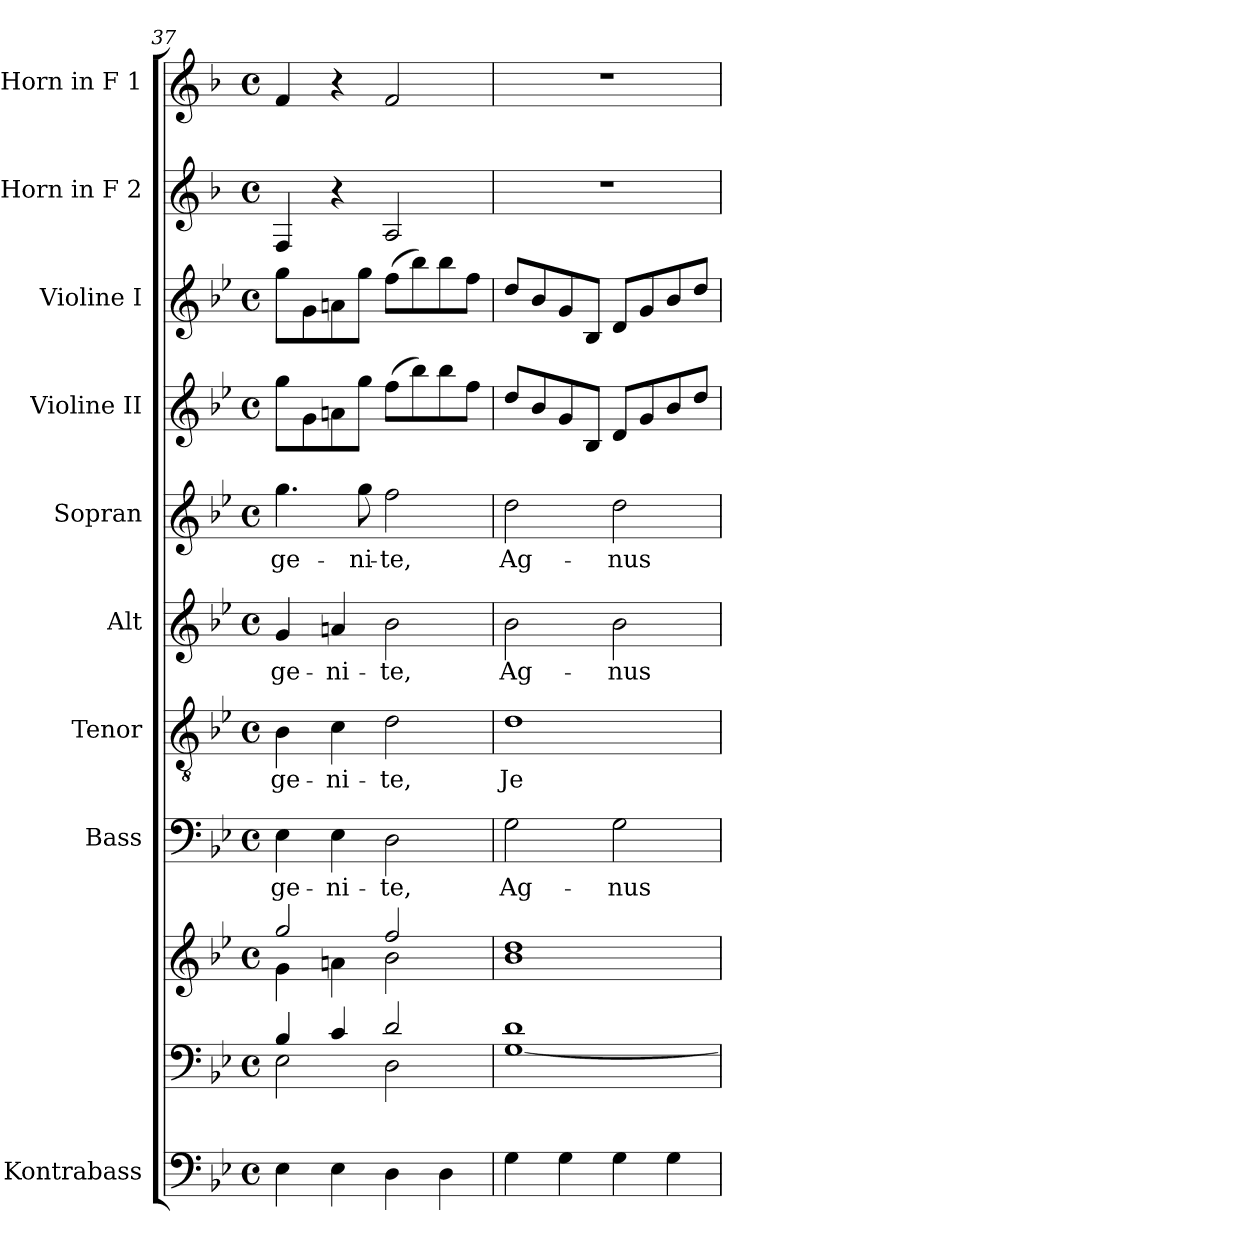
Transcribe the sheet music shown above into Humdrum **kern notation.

**kern	**kern	**kern	**kern	**text	**kern	**text	**kern	**text	**kern	**text	**kern	**kern	**kern	**kern
*part10	*part9	*part9	*part8	*part8	*part7	*part7	*part6	*part6	*part5	*part5	*part4	*part3	*part2	*part1
*staff11	*staff10	*staff9	*staff8	*staff8	*staff7	*staff7	*staff6	*staff6	*staff5	*staff5	*staff4	*staff3	*staff2	*staff1
*I"Kontrabass	*	*	*I"Bass	*	*I"Tenor	*	*I"Alt	*	*I"Sopran	*	*I"Violine II	*I"Violine I	*I"Horn in F 2	*I"Horn in F 1
*I'Kb.	*	*	*I'B.	*	*I'T.	*	*I'A.	*	*I'S.	*	*I'Vl. II	*I'Vl. I	*	*
!!LO:PB:g=z
*clefF4	*clefF4	*clefG2	*clefF4	*	*clefGv2	*	*clefG2	*	*clefG2	*	*clefG2	*clefG2	*clefG2	*clefG2
*ITrd7c12	*	*	*	*	*	*	*	*	*	*	*	*	*ITrd4c7	*ITrd4c7
*k[b-e-]	*k[b-e-]	*k[b-e-]	*k[b-e-]	*	*k[b-e-]	*	*k[b-e-]	*	*k[b-e-]	*	*k[b-e-]	*k[b-e-]	*k[b-e-]	*k[b-e-]
*B-:	*B-:	*B-:	*B-:	*	*B-:	*	*B-:	*	*B-:	*	*B-:	*B-:	*B-:	*B-:
*M4/4	*M4/4	*M4/4	*M4/4	*	*M4/4	*	*M4/4	*	*M4/4	*	*M4/4	*M4/4	*M4/4	*M4/4
*met(c)	*met(c)	*met(c)	*met(c)	*	*met(c)	*	*met(c)	*	*met(c)	*	*met(c)	*met(c)	*met(c)	*met(c)
=37	=37	=37	=37	=37	=37	=37	=37	=37	=37	=37	=37	=37	=37	=37
*	*^	*^	*	*	*	*	*	*	*	*	*	*	*	*
!	!	!	!	!	!	!LO:LY:b	!	!LO:LY:b	!	!LO:LY:b	!	!LO:LY:b	!	!	!	!
4EE-\	4B-/	2E-\	2gg/	4g\	4E-\	-ge-	4B-\	-ge-	4g/	-ge-	4.gg\	-ge-	8gg\L	8gg\L	4BB-/	4B-/
.	.	.	.	.	.	.	.	.	.	.	.	.	8g\	8g\	.	.
!	!	!	!	!	!	!LO:LY:b	!	!LO:LY:b	!	!LO:LY:b	!	!	!	!	!	!
4EE-\	4c/	.	.	4an\	4E-\	-ni-	4c\	-ni-	4an/	-ni-	.	.	8an\	8an\	4r	4r
!	!	!	!	!	!	!	!	!	!	!	!	!LO:LY:b	!	!	!	!
.	.	.	.	.	.	.	.	.	.	.	8gg\	-ni-	8gg\J	8gg\J	.	.
!	!	!	!	!	!	!LO:LY:b	!	!LO:LY:b	!	!LO:LY:b	!	!LO:LY:b	!	!	!	!
4DD\	2d/	2D\	2ff/	2b-\	2D\	-te,	2d\	-te,	2b-\	-te,	2ff\	-te,	(>8ff\L	(>8ff\L	2D/	2B-/
.	.	.	.	.	.	.	.	.	.	.	.	.	8bb-\)	8bb-\)	.	.
4DD\	.	.	.	.	.	.	.	.	.	.	.	.	8bb-\	8bb-\	.	.
.	.	.	.	.	.	.	.	.	.	.	.	.	8ff\J	8ff\J	.	.
=38	=38	=38	=38	=38	=38	=38	=38	=38	=38	=38	=38	=38	=38	=38	=38	=38
!	!	!	!	!	!	!LO:LY:b	!	!LO:LY:b	!	!LO:LY:b	!	!LO:LY:b	!	!	!	!
4GG\	1d	[<1G	1dd	1b-	2G\	Ag-	1d	Je-	2b-\	Ag-	2dd\	Ag-	8dd/L	8dd/L	1r	1r
.	.	.	.	.	.	.	.	.	.	.	.	.	8b-/	8b-/	.	.
4GG\	.	.	.	.	.	.	.	.	.	.	.	.	8g/	8g/	.	.
.	.	.	.	.	.	.	.	.	.	.	.	.	8B-/J	8B-/J	.	.
!	!	!	!	!	!	!LO:LY:b	!	!	!	!LO:LY:b	!	!LO:LY:b	!	!	!	!
4GG\	.	.	.	.	2G\	-nus	.	.	2b-\	-nus	2dd\	-nus	8d/L	8d/L	.	.
.	.	.	.	.	.	.	.	.	.	.	.	.	8g/	8g/	.	.
4GG\	.	.	.	.	.	.	.	.	.	.	.	.	8b-/	8b-/	.	.
.	.	.	.	.	.	.	.	.	.	.	.	.	8dd/J	8dd/J	.	.
*	*v	*v	*	*	*	*	*	*	*	*	*	*	*	*	*	*
*	*	*v	*v	*	*	*	*	*	*	*	*	*	*	*	*
=	=	=	=	=	=	=	=	=	=	=	=	=	=	=
*-	*-	*-	*-	*-	*-	*-	*-	*-	*-	*-	*-	*-	*-	*-
